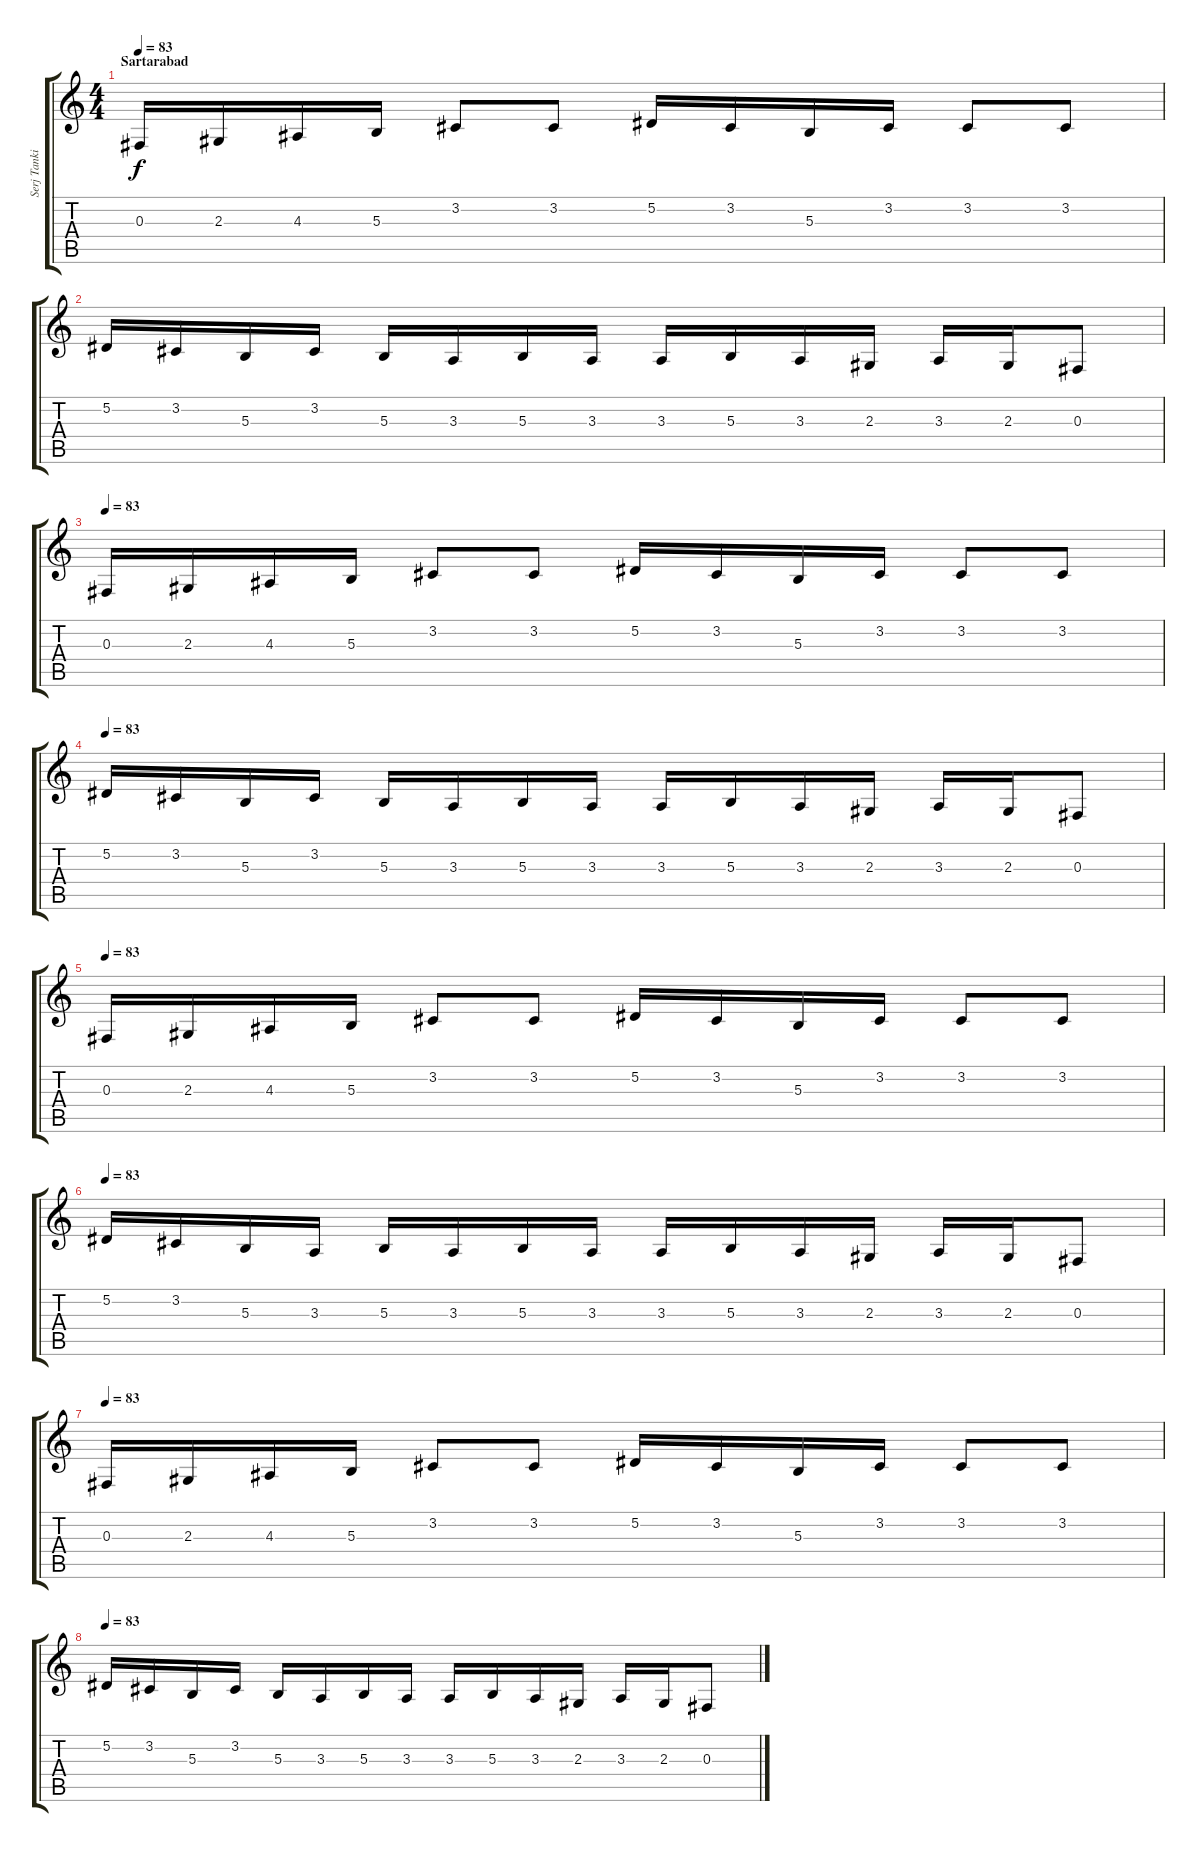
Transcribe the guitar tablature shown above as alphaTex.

\track ("Serj Tankian" "Serj Tanki") {instrument synthbrass1}
\staff {score tabs}
\tuning (Eb4 Bb3 Gb3 Db3 Ab2 Db2) {hide}
\ts (4 4)
\section ("" "Sartarabad")
\tempo 83
\clef g2
\ks c
0.3.16{dy f volume 15} 2.3.16 4.3.16 5.3.16 3.2.8 3.2.8 5.2.16 3.2.16 5.3.16 3.2.16 3.2.8 3.2.8 |
5.2.16 3.2.16 5.3.16 3.2.16 5.3.16 3.3.16 5.3.16 3.3.16 3.3.16 5.3.16 3.3.16 2.3.16 3.3.16 2.3.16 0.3.8 |
\tempo 83
0.3.16{volume 15} 2.3.16 4.3.16 5.3.16 3.2.8 3.2.8 5.2.16 3.2.16 5.3.16 3.2.16 3.2.8 3.2.8 |
\tempo 83
5.2.16 3.2.16 5.3.16 3.2.16 5.3.16 3.3.16 5.3.16 3.3.16 3.3.16 5.3.16 3.3.16 2.3.16 3.3.16 2.3.16 0.3.8 |
\tempo 83
0.3.16{volume 11} 2.3.16 4.3.16 5.3.16 3.2.8 3.2.8 5.2.16 3.2.16 5.3.16 3.2.16 3.2.8 3.2.8 |
\tempo 83
5.2.16 3.2.16 5.3.16 3.3.16 5.3.16 3.3.16 5.3.16 3.3.16 3.3.16 5.3.16 3.3.16 2.3.16 3.3.16 2.3.16 0.3.8 |
\tempo 83
0.3.16 2.3.16 4.3.16 5.3.16 3.2.8 3.2.8 5.2.16 3.2.16 5.3.16 3.2.16 3.2.8 3.2.8 |
\tempo 83
5.2.16 3.2.16 5.3.16 3.2.16 5.3.16 3.3.16 5.3.16 3.3.16 3.3.16 5.3.16 3.3.16 2.3.16 3.3.16 2.3.16 0.3.8
